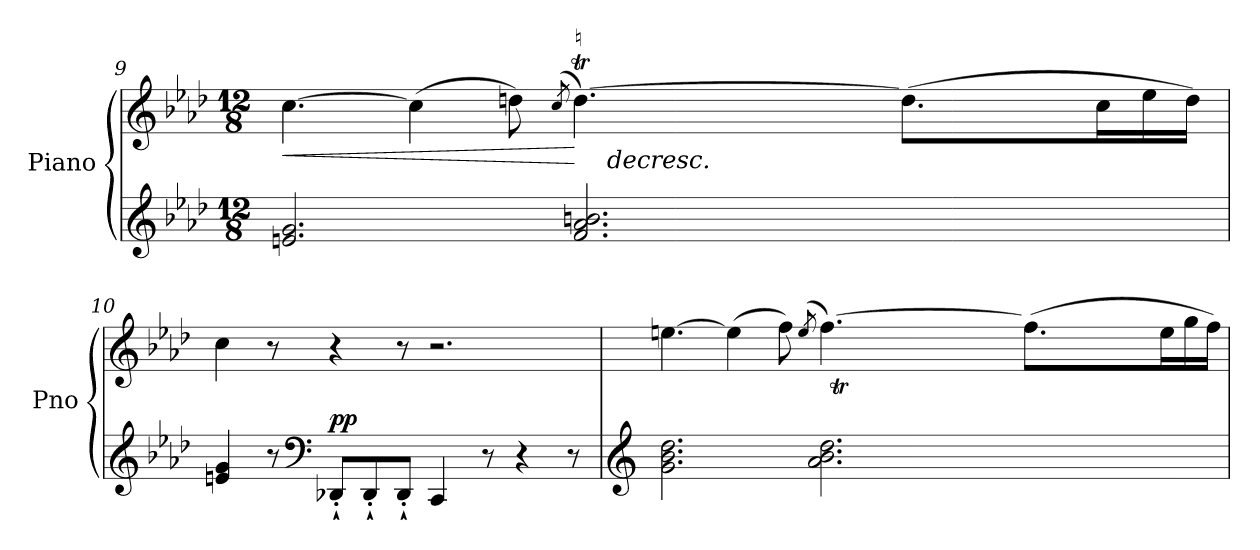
**kern	**kern	**dynam
*part1	*part1	*part1
*staff2	*staff1	*staff1/2
*I"Piano	*	*
*I'Pno	*	*
!!LO:LB:g=z
*clefG2	*clefG2	*
*k[b-e-a-d-]	*k[b-e-a-d-]	*
*M12/8	*M12/8	*
=9	=9	=9
!	!	!LO:HP:b
*	*^	*
2.en/ 2.g/	[4.cc\	2.ryy	<
.	(>4cc\]	.	.
.	8ddn\)	.	.
.	(8qcc/	.	.
*	*	*Xtuplet	*
!	!LO:TX:a:t=♮	!	!
2.f/ 2.a-/ 2.bn/	[4.ddt\)	24ccLLyy	[
!	!	!	!LO:HP:b
.	.	24ddyy	>
.	.	24eenyy	.
.	.	24ddyy	.
.	.	24eeyy	.
.	.	24ddyy	.
!	!	!LO:N:vis=16	!
.	.	640%23eeyy	.
!	!	!LO:N:vis=16	!
.	.	640%23ddyy	.
!	!	!LO:N:vis=16	!
.	.	640%23eeyy	.
!	!	!LO:N:vis=16	!
.	.	640%23ddyy	.
.	(>8.dd\L]	.	.
!	!	!LO:N:vis=16	!
.	.	640%23eeyy	.
!	!	!LO:N:vis=16	!
.	.	640%23ddyy	.
!	!	!LO:N:vis=16	!
.	.	640%23eeyy	.
.	.	48ddLyy	.
.	.	48eeyy	.
.	.	48ddJJJyy	.
.	16cc\L	.	.
.	.	640%119ryy	.
.	16ee\	.	.
.	16dd\JJ)	.	.
*	*v	*v	*
=10	=10	=10
4en/ 4g/	4cc\	.
8r	8r	.
*clefF4	*	*
!	!	!LO:DY:a=2
8DD-X`'/L	4r	pp
8DD-`'/	.	.
8DD-`'/J	8r	.
4CC/	2.r	.
8r	.	.
4r	.	.
8r	.	.
!!LO:LB:g=z
=11	=11	=11
*clefG2	*	*
*	*^	*
2.g\ 2.b-\ 2.dd-\	[4.een\	2.ryy	.
.	(>4ee\]	.	.
.	8ff\)	.	.
.	(8qee/	.	.
2.a-\ 2.b-\ 2.dd-\	[4.ff\)	24eetLLyy	]
.	.	24ffyy	.
.	.	24ggyy	.
.	.	24ffyy	.
.	.	24ggyy	.
.	.	24ffyy	.
!	!	!LO:N:vis=16	!
.	.	640%23ggyy	.
!	!	!LO:N:vis=16	!
.	.	640%23ffyy	.
!	!	!LO:N:vis=16	!
.	.	640%23ggyy	.
!	!	!LO:N:vis=16	!
.	.	640%23ffyy	.
.	(>8.ff\L]	.	.
!	!	!LO:N:vis=16	!
.	.	640%23ggTTTyy	.
!	!	!LO:N:vis=16	!
.	.	640%23ffyy	.
!	!	!LO:N:vis=16	!
.	.	640%23ggyy	.
.	.	48ffLyy	.
.	.	48ggyy	.
.	.	48ffJJJyy	.
.	16ee\L	.	.
.	.	640%119ryy	.
.	16gg\	.	.
.	16ff\JJ)	.	.
*	*v	*v	*
=	=	=
*-	*-	*-
